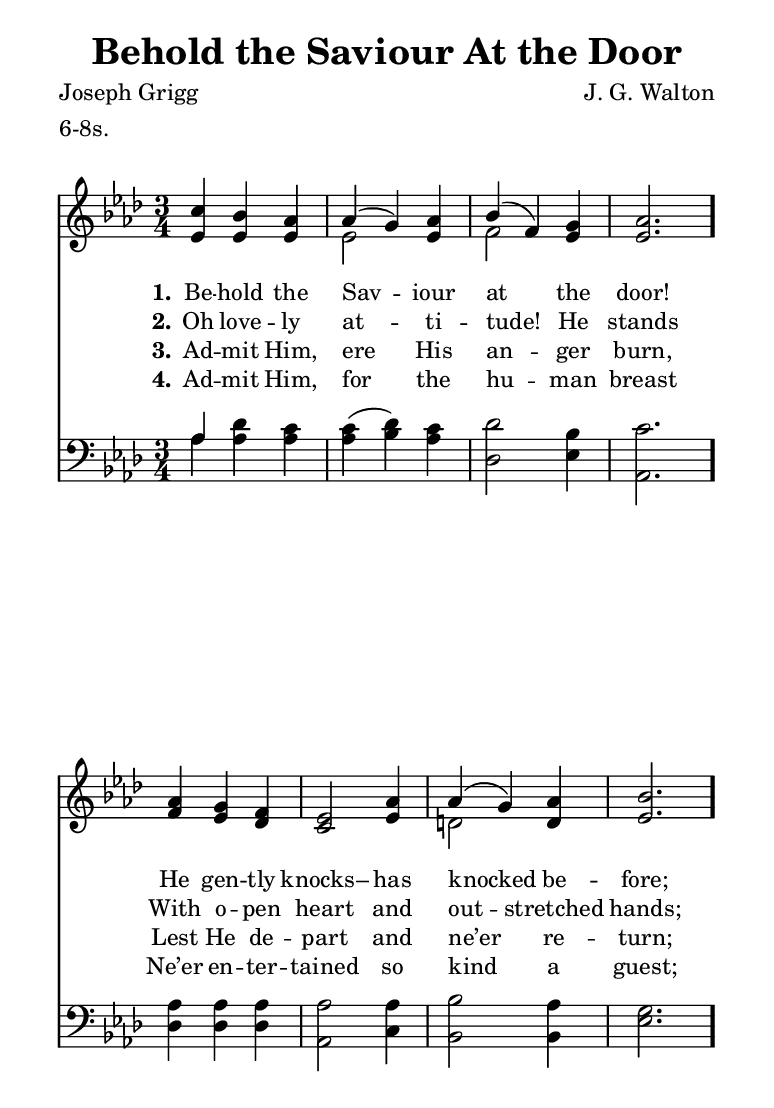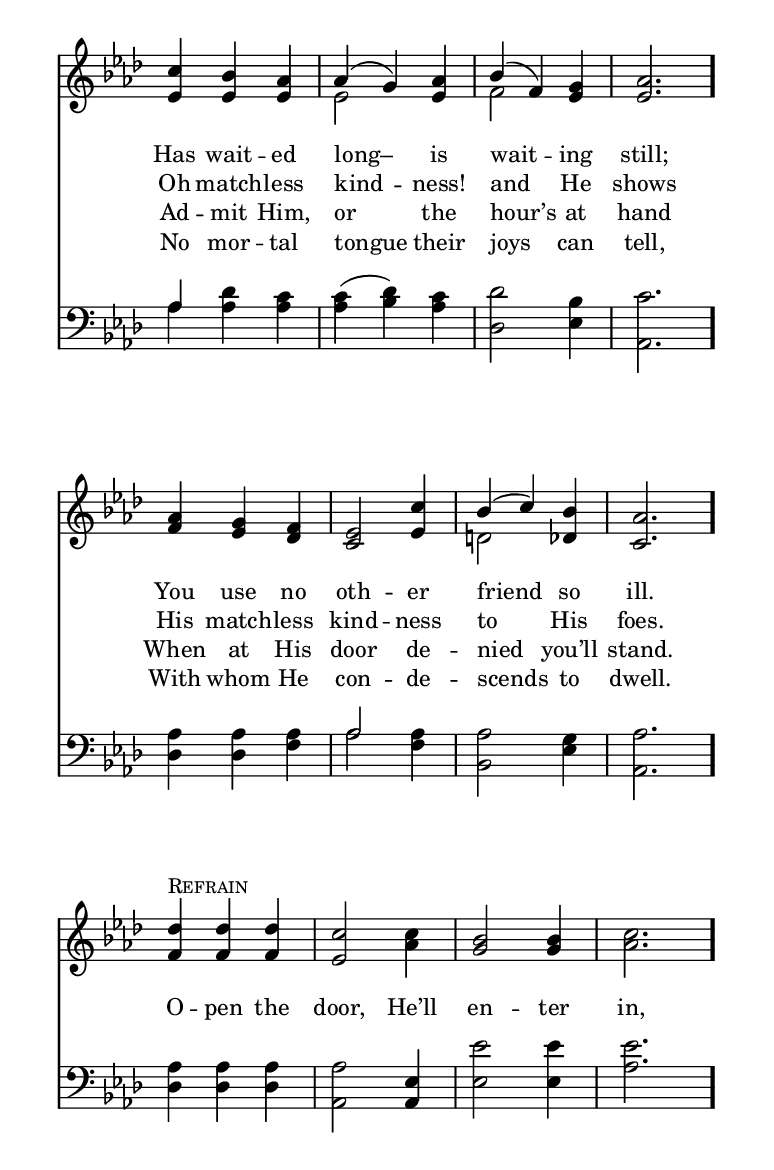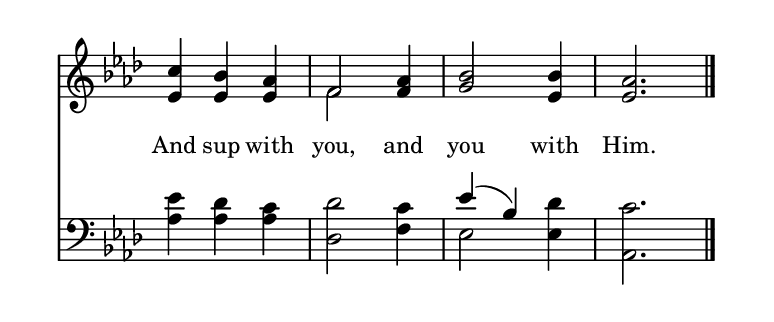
\include "common/global.ily"
\paper {
  \include "common/paper.ily"
  system-count = #(cond (is-eogsized 4) (#t #f))
}

\header{
  %gospel
  hymnnumber = "4"
  title = "Behold the Saviour At the Door"
  tunename = "St. Catherine"
  meter = "6-8s."
  poet = "Joseph Grigg"
  composer = "J. G. Walton"
  %copyright = ""
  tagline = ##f
}

patternA = { c4 c4 c4 | c4( c4) c4 | c4( c4) c4 | c2. \break } % Soprano 1
patternB = { c4 c4 c4 | c2      c4 | c4( c4) c4 | c2. \break } % Soprano 2
patternC = { c4 c4 c4 | c2      c4 | c2      c4 | c2. \break } % Alto 1 & Tenor / Bass 2
patternD = { c4 c4 c4 | c2      c4 | c2      c4 | c2. \break } % Alto 2
patternE = { c4 c4 c4 | c4( c4) c4 | c2      c4 | c2. \break } % Tenor / Bass 1

patternR = { c4 c4 c4 | c2      c4 | c2      c4 | c2. \break } % Soprano / Alto / Bass Refrain
patternS = { c4 c4 c4 | c2      c4 | c4( c4) c4 | c2. \break } % Tenor Refrain

global = {
  \include "common/overrides.ily"
  \override Staff.TimeSignature.style = #'numbered \time 3/4
  \once \override Score.MetronomeMark.transparent = ##t
  \tempo 4 = 96
  \key aes \major
  \autoBeamOff
}

notesSoprano = {
\global
\relative c'' {

  \changePitch \patternA { c bes aes   | aes g aes | bes f g   | aes }
  \changePitch \patternB { aes g f     | ees aes   | aes g aes | bes }
  \changePitch \patternA { c bes aes   | aes g aes | bes f g   | aes }
  \changePitch \patternB { aes g f     | ees c'    | bes c bes | aes }

  << s^\markup { \small \caps "Refrain" }
  \changePitch \patternR { des des des | c c       | bes bes   | c   } >>
  \changePitch \patternR { c bes aes   | f aes     | bes bes   | aes }
  \bar "|."

}
}

notesAlto = {
\global
\relative e' {

  \changePitch \patternC { ees ees ees | ees ees | f ees | ees }
  \changePitch \patternD { f ees des   | c ees   | d d   | ees }
  \changePitch \patternC { ees ees ees | ees ees | f ees | ees }
  \changePitch \patternD { f ees des   | c ees   | d des | c   }

  \changePitch \patternR { f f f       | ees aes | g g   | aes }
  \changePitch \patternR { ees ees ees | f f     | g ees | ees }

}
}

notesTenor = {
\global
\relative a {

  \changePitch \patternE { aes des c   | c des c | des bes     | c   }
  \changePitch \patternC { aes aes aes | aes aes | bes aes     | g   }
  \changePitch \patternE { aes des c   | c des c | des bes     | c   }
  \changePitch \patternC { aes aes aes | aes aes | aes g       | aes }

  \changePitch \patternR { aes aes aes | aes ees | ees' ees    | ees }
  \changePitch \patternS { ees des c   | des c   | ees bes des | c   }

}
}

notesBass = {
\global
\relative f {

  \changePitch \patternE { aes aes aes | aes bes aes | des, ees | aes, }
  \changePitch \patternC { des des des | aes c       | bes bes  | ees  }
  \changePitch \patternE { aes aes aes | aes bes aes | des, ees | aes, }
  \changePitch \patternC { des des f   | aes f       | bes, ees | aes, }

  \changePitch \patternR { des des des | aes aes     | ees' ees | aes  }
  \changePitch \patternR { aes aes aes | des, f      | ees ees  | aes, }

}
}

Refrain = \lyricmode {

  O -- pen the door, He’ll en -- ter in, \bar "."
  And sup with you, and you with Him. \bar "."

}

wordsA = \lyricmode {
\set stanza = "1."

  Be -- hold the Sav -- iour at the door! \bar "."
  He gen -- tly knocks– has knocked be -- fore; \bar "."
  Has wait -- ed long– is wait -- ing still; \bar "."
  You use no oth -- er friend so ill. \bar "."

}

wordsB = \lyricmode {
\set stanza = "2."

  Oh love -- ly at -- ti -- tude! He stands
  With o -- pen heart and out -- stretched hands;
  Oh match -- less kind -- ness! and He shows
  His match -- less kind -- ness to His foes.
  \Refrain
}

wordsC = \lyricmode {
\set stanza = "3."

  Ad -- mit Him, ere His an -- ger burn,
  Lest He de -- part and ne’er re -- turn;
  Ad -- mit Him, or the hour’s at hand
  When at His door de -- nied you’ll stand.

}

wordsD = \lyricmode {
\set stanza = "4."

  Ad -- mit Him, for the hu -- man breast
  Ne’er en -- ter -- tained so kind a guest;
  No mor -- tal tongue their joys can tell,
  With whom He con -- de -- scends to dwell.

}


\score {
  \context ChoirStaff <<
    \context Staff = upper <<
      \set Staff.autoBeaming = ##f
      \set ChoirStaff.systemStartDelimiter = #'SystemStartBar
      \set ChoirStaff.printPartCombineTexts = ##f
      \partcombine #'(2 . 9) \notesSoprano \notesAlto
      \context NullVoice = sopranos { \voiceOne << \notesSoprano >> }
      \context NullVoice = altos { \voiceTwo << \notesAlto >> }
      \context Lyrics = one   \lyricsto sopranos \wordsA
      \context Lyrics = two   \lyricsto sopranos \wordsB
      \context Lyrics = three \lyricsto sopranos \wordsC
      \context Lyrics = four  \lyricsto sopranos \wordsD
    >>
    \context Staff = men <<
      \set Staff.autoBeaming = ##f
      \clef bass
      \set ChoirStaff.printPartCombineTexts = ##f
      \partcombine #'(2 . 9) \notesTenor \notesBass
      \context NullVoice = tenors { \voiceOne << \notesTenor >> }
      \context NullVoice = basses { \voiceTwo << \notesBass >> }
    >>
  >>
  \layout {
    \include "common/layout.ily"
  }
  \midi{
    \include "common/midi.ily"
  }
}

\version "2.19.49"  % necessary for upgrading to future LilyPond versions.

% vi:set et ts=2 sw=2 ai nocindent syntax=lilypond:
